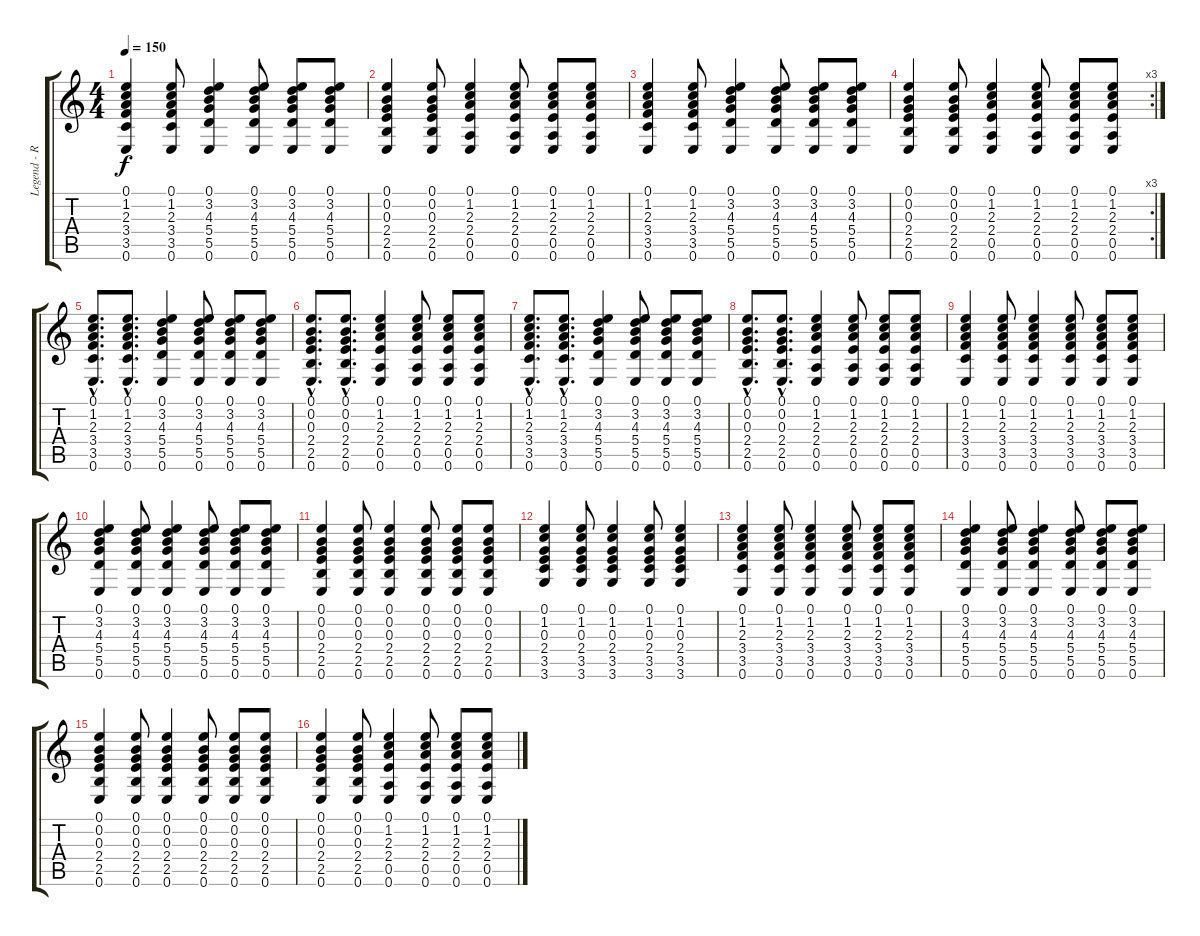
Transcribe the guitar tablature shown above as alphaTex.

\track ("Legend - Rhythm" "Legend - R") {instrument acousticguitarsteel}
\staff {score tabs}
\tuning (E4 B3 G3 D3 A2 E2) {hide}
\ts (4 4)
\tempo 150
\clef g2
\ks c
(0.1 1.2 2.3 3.4 3.5 0.6).4{dy f instrument acousticguitarsteel} (0.1 1.2 2.3 3.4 3.5 0.6).8 (0.1 3.2 4.3 5.4 5.5 0.6).4 (0.1 3.2 4.3 5.4 5.5 0.6).8 (0.1 3.2 4.3 5.4 5.5 0.6).8 (0.1 3.2 4.3 5.4 5.5 0.6).8 |
(0.1 0.2 0.3 2.4 2.5 0.6).4 (0.1 0.2 0.3 2.4 2.5 0.6).8 (0.1 1.2 2.3 2.4 0.5 0.6).4 (0.1 1.2 2.3 2.4 0.5 0.6).8 (0.1 1.2 2.3 2.4 0.5 0.6).8 (0.1 1.2 2.3 2.4 0.5 0.6).8 |
(0.1 1.2 2.3 3.4 3.5 0.6).4 (0.1 1.2 2.3 3.4 3.5 0.6).8 (0.1 3.2 4.3 5.4 5.5 0.6).4 (0.1 3.2 4.3 5.4 5.5 0.6).8 (0.1 3.2 4.3 5.4 5.5 0.6).8 (0.1 3.2 4.3 5.4 5.5 0.6).8 |
\rc 3
(0.1 0.2 0.3 2.4 2.5 0.6).4 (0.1 0.2 0.3 2.4 2.5 0.6).8 (0.1 1.2 2.3 2.4 0.5 0.6).4 (0.1 1.2 2.3 2.4 0.5 0.6).8 (0.1 1.2 2.3 2.4 0.5 0.6).8 (0.1 1.2 2.3 2.4 0.5 0.6).8 |
(0.1{hac} 1.2{hac} 2.3{hac} 3.4{hac} 3.5{hac} 0.6{hac}).8{d} (0.1{hac} 1.2{hac} 2.3{hac} 3.4{hac} 3.5{hac} 0.6{hac}).8{d} (0.1 3.2 4.3 5.4 5.5 0.6).4 (0.1 3.2 4.3 5.4 5.5 0.6).8 (0.1 3.2 4.3 5.4 5.5 0.6).8 (0.1 3.2 4.3 5.4 5.5 0.6).8 |
(0.1{hac} 0.2{hac} 0.3{hac} 2.4{hac} 2.5{hac} 0.6{hac}).8{d} (0.1{hac} 0.2{hac} 0.3{hac} 2.4{hac} 2.5{hac} 0.6{hac}).8{d} (0.1 1.2 2.3 2.4 0.5 0.6).4 (0.1 1.2 2.3 2.4 0.5 0.6).8 (0.1 1.2 2.3 2.4 0.5 0.6).8 (0.1 1.2 2.3 2.4 0.5 0.6).8 |
(0.1{hac} 1.2{hac} 2.3{hac} 3.4{hac} 3.5{hac} 0.6{hac}).8{d} (0.1{hac} 1.2{hac} 2.3{hac} 3.4{hac} 3.5{hac} 0.6{hac}).8{d} (0.1 3.2 4.3 5.4 5.5 0.6).4 (0.1 3.2 4.3 5.4 5.5 0.6).8 (0.1 3.2 4.3 5.4 5.5 0.6).8 (0.1 3.2 4.3 5.4 5.5 0.6).8 |
(0.1{hac} 0.2{hac} 0.3{hac} 2.4{hac} 2.5{hac} 0.6{hac}).8{d} (0.1{hac} 0.2{hac} 0.3{hac} 2.4{hac} 2.5{hac} 0.6{hac}).8{d} (0.1 1.2 2.3 2.4 0.5 0.6).4 (0.1 1.2 2.3 2.4 0.5 0.6).8 (0.1 1.2 2.3 2.4 0.5 0.6).8 (0.1 1.2 2.3 2.4 0.5 0.6).8 |
(0.1 1.2 2.3 3.4 3.5 0.6).4 (0.1 1.2 2.3 3.4 3.5 0.6).8 (0.1 1.2 2.3 3.4 3.5 0.6).4 (0.1 1.2 2.3 3.4 3.5 0.6).8 (0.1 1.2 2.3 3.4 3.5 0.6).8 (0.1 1.2 2.3 3.4 3.5 0.6).8 |
(0.1 3.2 4.3 5.4 5.5 0.6).4 (0.1 3.2 4.3 5.4 5.5 0.6).8 (0.1 3.2 4.3 5.4 5.5 0.6).4 (0.1 3.2 4.3 5.4 5.5 0.6).8 (0.1 3.2 4.3 5.4 5.5 0.6).8 (0.1 3.2 4.3 5.4 5.5 0.6).8 |
(0.1 0.2 0.3 2.4 2.5 0.6).4 (0.1 0.2 0.3 2.4 2.5 0.6).8 (0.1 0.2 0.3 2.4 2.5 0.6).4 (0.1 0.2 0.3 2.4 2.5 0.6).8 (0.1 0.2 0.3 2.4 2.5 0.6).8 (0.1 0.2 0.3 2.4 2.5 0.6).8 |
(0.1 1.2 0.3 2.4 3.5 3.6).4 (0.1 1.2 0.3 2.4 3.5 3.6).8 (0.1 1.2 0.3 2.4 3.5 3.6).4 (0.1 1.2 0.3 2.4 3.5 3.6).8 (0.1 1.2 0.3 2.4 3.5 3.6).4 |
(0.1 1.2 2.3 3.4 3.5 0.6).4 (0.1 1.2 2.3 3.4 3.5 0.6).8 (0.1 1.2 2.3 3.4 3.5 0.6).4 (0.1 1.2 2.3 3.4 3.5 0.6).8 (0.1 1.2 2.3 3.4 3.5 0.6).8 (0.1 1.2 2.3 3.4 3.5 0.6).8 |
(0.1 3.2 4.3 5.4 5.5 0.6).4 (0.1 3.2 4.3 5.4 5.5 0.6).8 (0.1 3.2 4.3 5.4 5.5 0.6).4 (0.1 3.2 4.3 5.4 5.5 0.6).8 (0.1 3.2 4.3 5.4 5.5 0.6).8 (0.1 3.2 4.3 5.4 5.5 0.6).8 |
(0.1 0.2 0.3 2.4 2.5 0.6).4 (0.1 0.2 0.3 2.4 2.5 0.6).8 (0.1 0.2 0.3 2.4 2.5 0.6).4 (0.1 0.2 0.3 2.4 2.5 0.6).8 (0.1 0.2 0.3 2.4 2.5 0.6).8 (0.1 0.2 0.3 2.4 2.5 0.6).8 |
(0.1 0.2 0.3 2.4 2.5 0.6).4 (0.1 0.2 0.3 2.4 2.5 0.6).8 (0.1 1.2 2.3 2.4 0.5 0.6).4 (0.1 1.2 2.3 2.4 0.5 0.6).8 (0.1 1.2 2.3 2.4 0.5 0.6).8 (0.1 1.2 2.3 2.4 0.5 0.6).8
